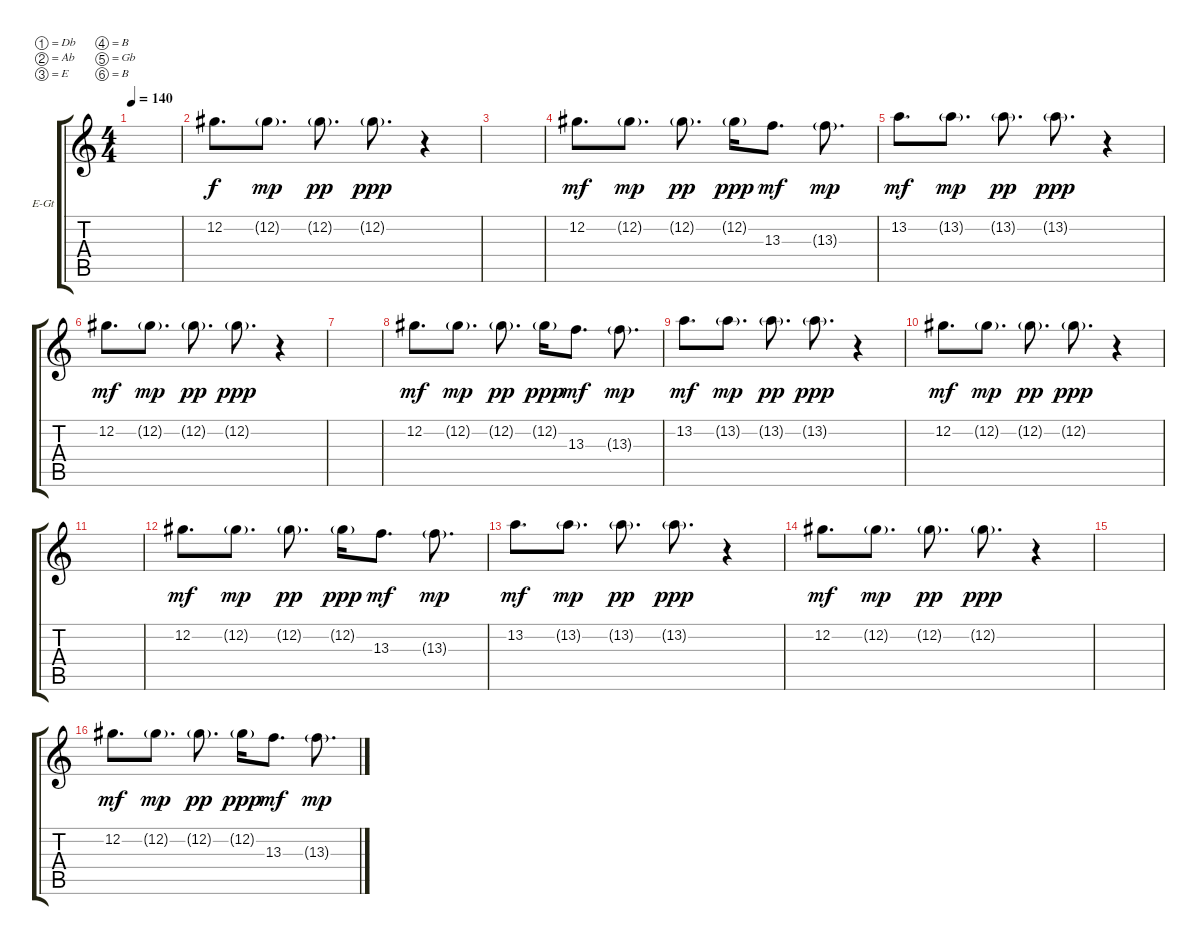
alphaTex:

\defaultSystemsLayout 4
\bracketExtendMode groupsimilarinstruments
\firstSystemTrackNameOrientation horizontal
\otherSystemsTrackNameOrientation horizontal
\track ("Electric Guitar" "E-Gt") {instrument distortionguitar}
\staff {score tabs}
\tuning (Db4 Ab3 E3 B2 Gb2 B1)
\ts (4 4)
\tempo 140
\clef g2
\ks c
|
12.2.8{d} 12.2{g}.8{d dy mp} 12.2{g}.8{d dy pp} 12.2{g}.8{d dy ppp} r.4 |
|
12.2.8{d dy mf} 12.2{g}.8{d dy mp} 12.2{g}.8{d dy pp} 12.2{g}.16{dy ppp} 13.3.8{d dy mf} 13.3{g}.8{d dy mp} |
13.2.8{d dy mf} 13.2{g}.8{d dy mp} 13.2{g}.8{d dy pp} 13.2{g}.8{d dy ppp} r.4 |
12.2.8{d dy mf} 12.2{g}.8{d dy mp} 12.2{g}.8{d dy pp} 12.2{g}.8{d dy ppp} r.4 |
|
12.2.8{d dy mf} 12.2{g}.8{d dy mp} 12.2{g}.8{d dy pp} 12.2{g}.16{dy ppp} 13.3.8{d dy mf} 13.3{g}.8{d dy mp} |
13.2.8{d dy mf} 13.2{g}.8{d dy mp} 13.2{g}.8{d dy pp} 13.2{g}.8{d dy ppp} r.4 |
12.2.8{d dy mf} 12.2{g}.8{d dy mp} 12.2{g}.8{d dy pp} 12.2{g}.8{d dy ppp} r.4 |
|
12.2.8{d dy mf} 12.2{g}.8{d dy mp} 12.2{g}.8{d dy pp} 12.2{g}.16{dy ppp} 13.3.8{d dy mf} 13.3{g}.8{d dy mp} |
13.2.8{d dy mf} 13.2{g}.8{d dy mp} 13.2{g}.8{d dy pp} 13.2{g}.8{d dy ppp} r.4 |
12.2.8{d dy mf} 12.2{g}.8{d dy mp} 12.2{g}.8{d dy pp} 12.2{g}.8{d dy ppp} r.4 |
|
12.2.8{d dy mf} 12.2{g}.8{d dy mp} 12.2{g}.8{d dy pp} 12.2{g}.16{dy ppp} 13.3.8{d dy mf} 13.3{g}.8{d dy mp}
